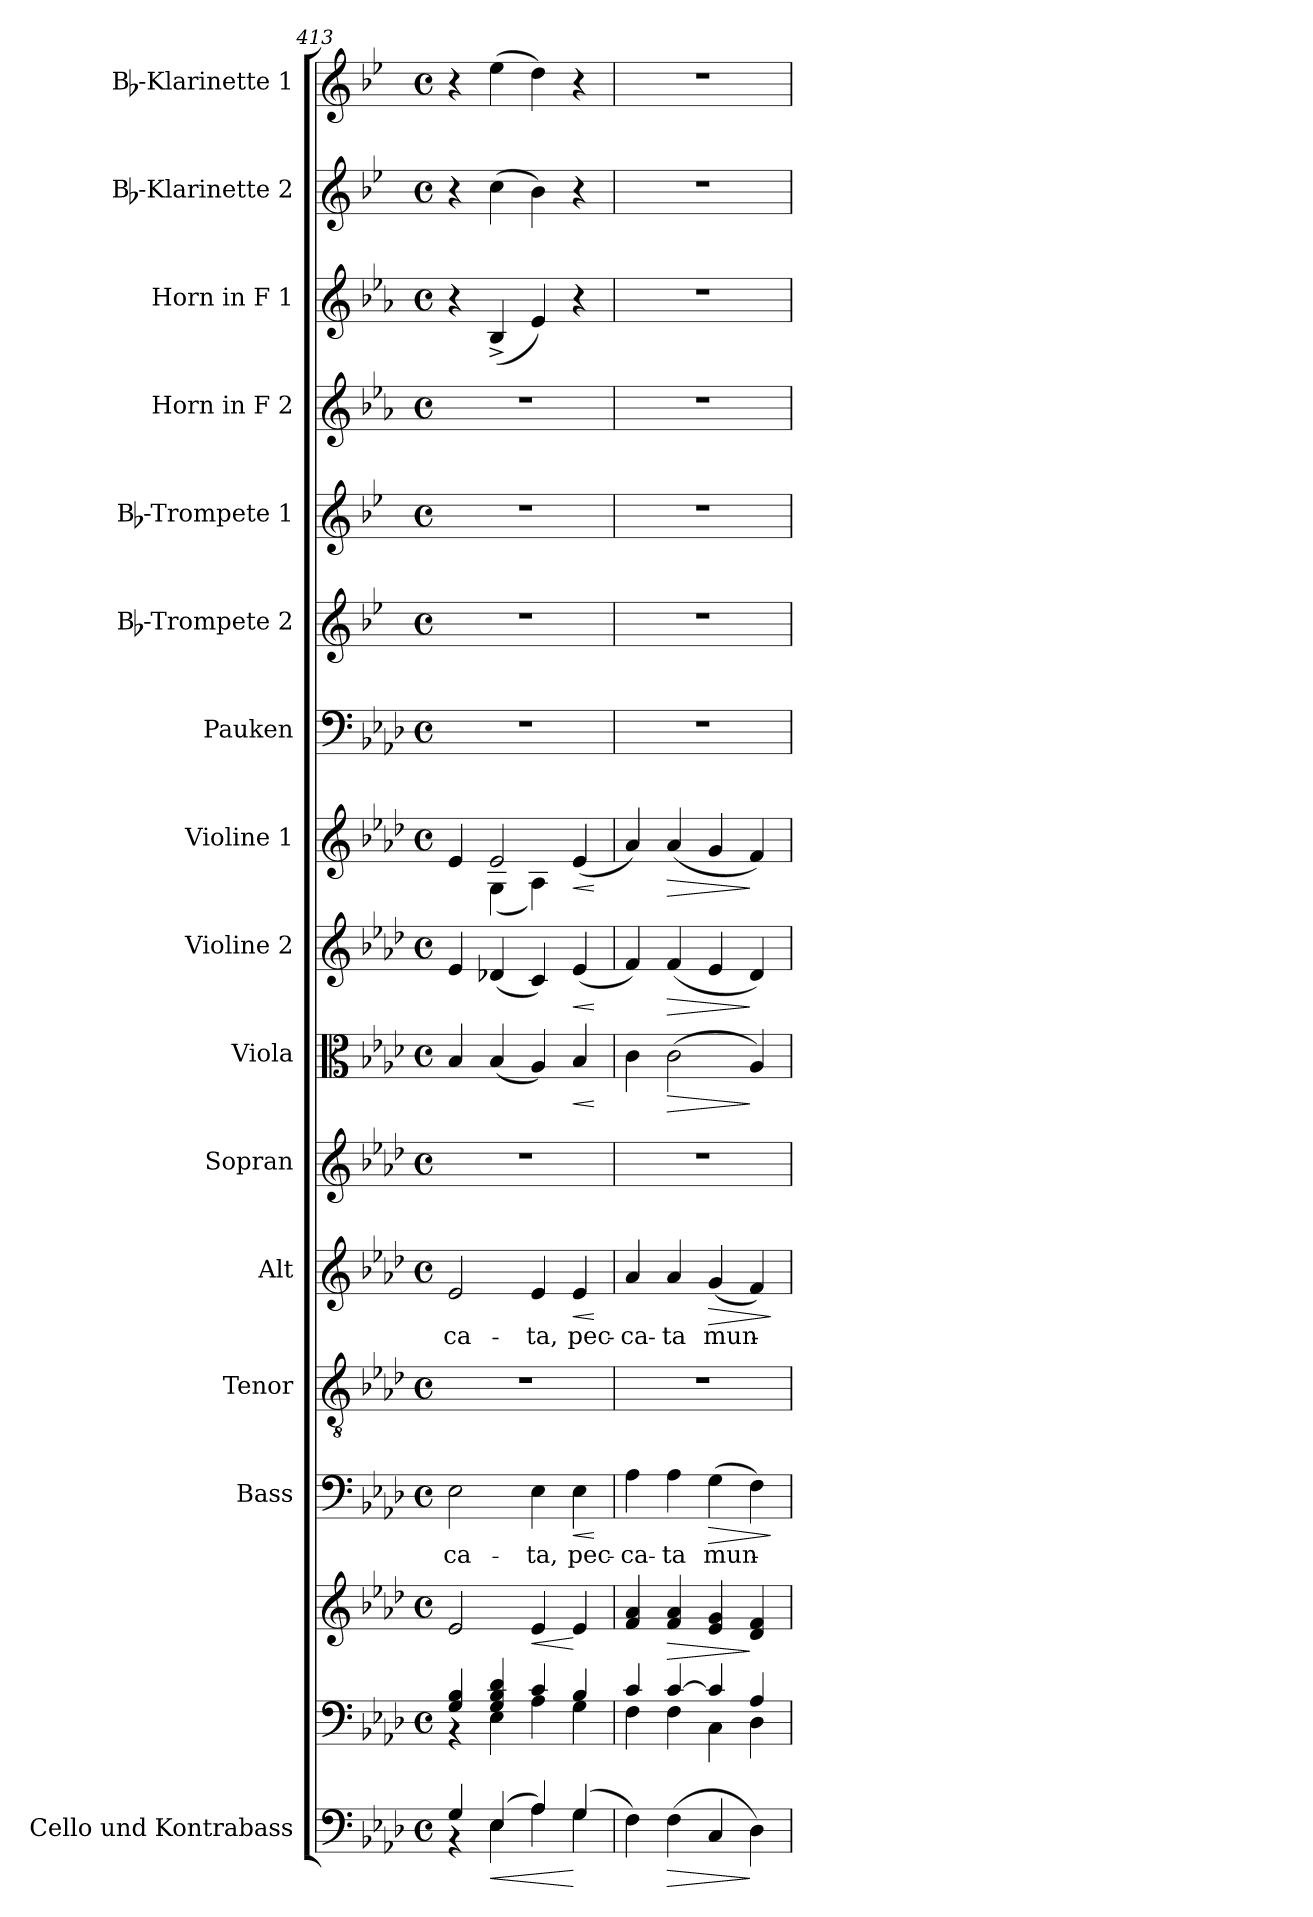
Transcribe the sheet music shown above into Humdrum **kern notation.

**kern	**dynam	**kern	**kern	**dynam	**kern	**text	**dynam	**kern	**kern	**text	**dynam	**kern	**kern	**dynam	**kern	**dynam	**kern	**dynam	**kern	**kern	**kern	**kern	**kern	**kern	**kern
*part16	*part16	*part15	*part15	*part15	*part14	*part14	*part14	*part13	*part12	*part12	*part12	*part11	*part10	*part10	*part9	*part9	*part8	*part8	*part7	*part6	*part5	*part4	*part3	*part2	*part1
*staff17	*staff17	*staff16	*staff15	*staff15/16	*staff14	*staff14	*staff14	*staff13	*staff12	*staff12	*staff12	*staff11	*staff10	*staff10	*staff9	*staff9	*staff8	*staff8	*staff7	*staff6	*staff5	*staff4	*staff3	*staff2	*staff1
*I"Cello und Kontrabass	*	*	*	*	*I"Bass	*	*	*I"Tenor	*I"Alt	*	*	*I"Sopran	*I"Viola	*	*I"Violine 2	*	*I"Violine 1	*	*I"Pauken	*I"Bb-Trompete 2	*I"Bb-Trompete 1	*I"Horn in F 2	*I"Horn in F 1	*I"Bb-Klarinette 2	*I"Bb-Klarinette 1
*I'Kb.	*	*	*	*	*I'B.	*	*	*I'T.	*I'A.	*	*	*I'S.	*I'Vla.	*	*I'Vl. 2	*	*I'Vl. 1	*	*I'Pk.	*I'Bb Trp. 2	*I'Bb Trp. 1	*	*	*I'Bb Kl. 2	*I'Bb Kl. 1
*clefF4	*	*clefF4	*clefG2	*	*clefF4	*	*	*clefGv2	*clefG2	*	*	*clefG2	*clefC3	*	*clefG2	*	*clefG2	*	*clefF4	*clefG2	*clefG2	*clefG2	*clefG2	*clefG2	*clefG2
*ITrd7c12	*	*	*	*	*	*	*	*	*	*	*	*	*	*	*	*	*	*	*	*ITrd1c2	*ITrd1c2	*ITrd4c7	*ITrd4c7	*ITrd1c2	*ITrd1c2
*k[b-e-a-d-]	*	*k[b-e-a-d-]	*k[b-e-a-d-]	*	*k[b-e-a-d-]	*	*	*k[b-e-a-d-]	*k[b-e-a-d-]	*	*	*k[b-e-a-d-]	*k[b-e-a-d-]	*	*k[b-e-a-d-]	*	*k[b-e-a-d-]	*	*k[b-e-a-d-]	*k[b-e-a-d-]	*k[b-e-a-d-]	*k[b-e-a-d-]	*k[b-e-a-d-]	*k[b-e-a-d-]	*k[b-e-a-d-]
*A-:	*	*A-:	*A-:	*	*A-:	*	*	*A-:	*A-:	*	*	*A-:	*A-:	*	*A-:	*	*A-:	*	*A-:	*A-:	*A-:	*A-:	*A-:	*A-:	*A-:
*M4/4	*	*M4/4	*M4/4	*	*M4/4	*	*	*M4/4	*M4/4	*	*	*M4/4	*M4/4	*	*M4/4	*	*M4/4	*	*M4/4	*M4/4	*M4/4	*M4/4	*M4/4	*M4/4	*M4/4
*met(c)	*	*met(c)	*met(c)	*	*met(c)	*	*	*met(c)	*met(c)	*	*	*met(c)	*met(c)	*	*met(c)	*	*met(c)	*	*met(c)	*met(c)	*met(c)	*met(c)	*met(c)	*met(c)	*met(c)
=413	=413	=413	=413	=413	=413	=413	=413	=413	=413	=413	=413	=413	=413	=413	=413	=413	=413	=413	=413	=413	=413	=413	=413	=413	=413
*^	*	*^	*	*	*	*	*	*	*	*	*	*	*	*	*	*	*	*	*	*	*	*	*	*	*
!	!	!	!	!	!	!	!	!LO:LY:b	!	!	!	!LO:LY:b	!	!	!	!	!	!	!	!	!	!	!	!	!	!	!
*	*	*	*	*	*	*	*	*	*	*	*	*	*	*	*	*	*	*	*^	*	*	*	*	*	*	*	*
4GG/	4rAA	.	4G/ 4B-/	4rAA	2e-/	.	2E-\	-ca-	.	1r	2e-/	-ca-	.	1r	4B-/	.	4e-/	.	4e-/	4ryy	.	1r	1r	1r	1r	4r	4r	4r
!	!	!LO:HP:b	!	!	!	!	!	!	!	!	!	!	!	!	!	!	!	!	!	!	!	!	!	!	!	!	!	!
(4EE-/	4EE-\	<	4G/ 4B-/ 4d-/	4E-\	.	.	.	.	.	.	.	.	.	.	(<4B-/	.	(<4d-X/	.	2e-/	(<4G\	.	.	.	.	.	(<4E-^>/	(>4b-\	(>4dd-\
!	!	!	!	!	!	!LO:HP:b	!	!LO:LY:b	!	!	!	!LO:LY:b	!	!	!	!	!	!	!	!	!	!	!	!	!	!	!	!
4AA-/	4AA-\)	.	4c/	4A-\	4e-/	<	4E-\	-ta,	.	.	4e-/	-ta,	.	.	4A-/)	.	4c/)	.	.	4A-\)	.	.	.	.	.	4A-/)	4a-\)	4cc\)
!	!	!	!	!	!	!	!	!LO:LY:b	!LO:HP:b	!	!	!LO:LY:b	!LO:HP:b	!	!	!LO:HP:b	!	!LO:HP:b	!	!	!LO:HP:b	!	!	!	!	!	!	!
(4GG/	4GG\	[	4B-/	4G\	4e-/	[	4E-\	pec-	<	.	4e-/	pec-	<	.	4B-/	<	(<4e-/	<	(<4e-/	4ryy	<	.	.	.	.	4r	4r	4r
*v	*v	*	*	*	*	*	*	*	*	*	*	*	*	*	*	*	*	*	*v	*v	*	*	*	*	*	*	*	*
*	*	*v	*v	*	*	*	*	*	*	*	*	*	*	*	*	*	*	*	*	*	*	*	*	*	*	*
.	.	.	.	.	.	.	[	.	.	.	[	.	.	[	.	[	.	[	.	.	.	.	.	.	.
=414	=414	=414	=414	=414	=414	=414	=414	=414	=414	=414	=414	=414	=414	=414	=414	=414	=414	=414	=414	=414	=414	=414	=414	=414	=414
*	*	*^	*	*	*	*	*	*	*	*	*	*	*	*	*	*	*	*	*	*	*	*	*	*	*
!	!	!	!	!	!	!	!LO:LY:b	!	!	!	!LO:LY:b	!	!	!	!	!	!	!	!	!	!	!	!	!	!	!
4FF\)	.	4c/	4F\	4f/ 4a-/	.	4A-\	-ca-	.	1r	4a-/	-ca-	.	1r	4c\	.	4f/)	.	4a-/)	.	1r	1r	1r	1r	1r	1r	1r
!	!LO:HP:b	!	!	!	!LO:HP:b	!	!LO:LY:b	!	!	!	!LO:LY:b	!	!	!	!LO:HP:b	!	!LO:HP:b	!	!LO:HP:b	!	!	!	!	!	!	!
(>4FF\	>	[>4c/	4F\	4f/ 4a-/	>	4A-\	-ta	.	.	4a-/	-ta	.	.	(>2c\	>	(<4f/	>	(<4a-/	>	.	.	.	.	.	.	.
!	!	!	!	!	!	!	!LO:LY:b	!LO:HP:b	!	!	!LO:LY:b	!LO:HP:b	!	!	!	!	!	!	!	!	!	!	!	!	!	!
4CC/	.	4c/]	4C\	4e-/ 4g/	.	(>4G\	mun-	>	.	(<4g/	mun-	>	.	.	.	4e-/	.	4g/	.	.	.	.	.	.	.	.
4DD-\)	]	4A-/	4D-\	4d-/ 4f/	]	4F\)	.	.	.	4f/)	.	.	.	4A-/)	]	4d-/)	]	4f/)	]	.	.	.	.	.	.	.
*	*	*v	*v	*	*	*	*	*	*	*	*	*	*	*	*	*	*	*	*	*	*	*	*	*	*	*
.	.	.	.	.	.	.	]	.	.	.	]	.	.	.	.	.	.	.	.	.	.	.	.	.	.
=	=	=	=	=	=	=	=	=	=	=	=	=	=	=	=	=	=	=	=	=	=	=	=	=	=
*-	*-	*-	*-	*-	*-	*-	*-	*-	*-	*-	*-	*-	*-	*-	*-	*-	*-	*-	*-	*-	*-	*-	*-	*-	*-
